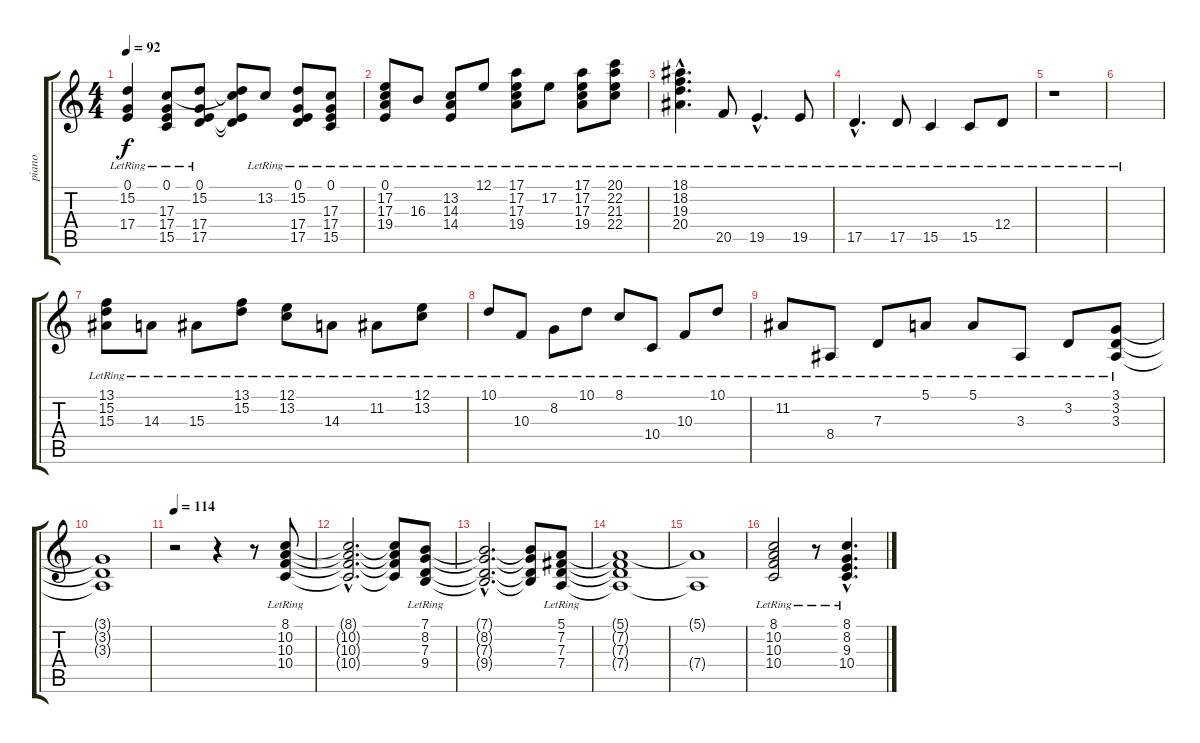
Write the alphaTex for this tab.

\track ("piano" "piano") {instrument acousticgrandpiano}
\staff {score tabs}
\tuning (E4 B3 G3 D3 A2 E2) {hide}
\ts (4 4)
\tempo 92
\clef g2
\ks c
(0.1{lr} 15.2{lr} 17.4{lr}).4{dy f} (0.1{lr} 17.3{lr} 17.4{lr} 15.5{lr}).8 (0.1{lr} 15.2{lr} 17.4{lr} 17.5{lr}).8 (0.1{t} 15.2{t} 17.3{t} 17.5{t}).8 13.2{lr}.8 (0.1{lr} 15.2{lr} 17.4{lr} 17.5{lr}).8 (0.1{lr} 17.3{lr} 17.4{lr} 15.5{lr}).8 |
(0.1{lr} 17.2{lr} 17.3{lr} 19.4{lr}).8 16.3{lr}.8 (13.2{lr} 14.3{lr} 14.4{lr}).8 12.1{lr}.8 (17.1{lr} 17.2{lr} 17.3{lr} 19.4{lr}).8 17.2{lr}.8 (17.1{lr} 17.2{lr} 17.3{lr} 19.4{lr}).8 (20.1{lr} 22.2{lr} 21.3{lr} 22.4{lr}).8 |
(18.1{hac lr} 18.2{hac lr} 19.3{hac lr} 20.4{hac lr}).4{d} 20.5{lr}.8 19.5{hac lr}.4{d} 19.5{lr}.8 |
17.5{hac lr}.4{d} 17.5{lr}.8 15.5{lr}.4 15.5{lr}.8 12.4{lr}.8 |
r.1 |
|
(13.1{lr} 15.2{lr} 15.3{lr}).8 14.3{lr}.8 15.3{lr}.8 (13.1{lr} 15.2{lr}).8 (12.1{lr} 13.2{lr}).8 14.3{lr}.8 11.2{lr}.8 (12.1{lr} 13.2{lr}).8 |
10.1{lr}.8 10.3{lr}.8 8.2{lr}.8 10.1{lr}.8 8.1{lr}.8 10.4{lr}.8 10.3{lr}.8 10.1{lr}.8 |
11.2{lr}.8 8.4{lr}.8 7.3{lr}.8 5.1{lr}.8 5.1{lr}.8 3.3{lr}.8 3.2{lr}.8 (3.1{lr} 3.2{lr} 3.3{lr}).8 |
(3.1{t} 3.2{t} 3.3{t}).1 |
\tempo 114
r.2 r.4 r.8 (8.1{lr} 10.2{lr} 10.3{lr} 10.4{lr}).8 |
(8.1{hac t} 10.2{hac t} 10.3{hac t} 10.4{hac t}).2{d} (8.1{t} 10.2{t} 10.3{t} 10.4{t}).8 (7.1{lr} 8.2{lr} 7.3{lr} 9.4{lr}).8 |
(7.1{hac t} 8.2{hac t} 7.3{hac t} 9.4{hac t}).2{d} (7.1{t} 8.2{t} 7.3{t} 9.4{t}).8 (5.1{lr} 7.2{lr} 7.3{lr} 7.4{lr}).8 |
(5.1{t} 7.2{t} 7.3{t} 7.4{t}).1 |
(5.1{t} 7.4{t}).1 |
(8.1{lr} 10.2{lr} 10.3{lr} 10.4{lr}).2 r.8 (8.1{hac lr} 8.2{hac lr} 9.3{hac lr} 10.4{hac lr}).4{d}
